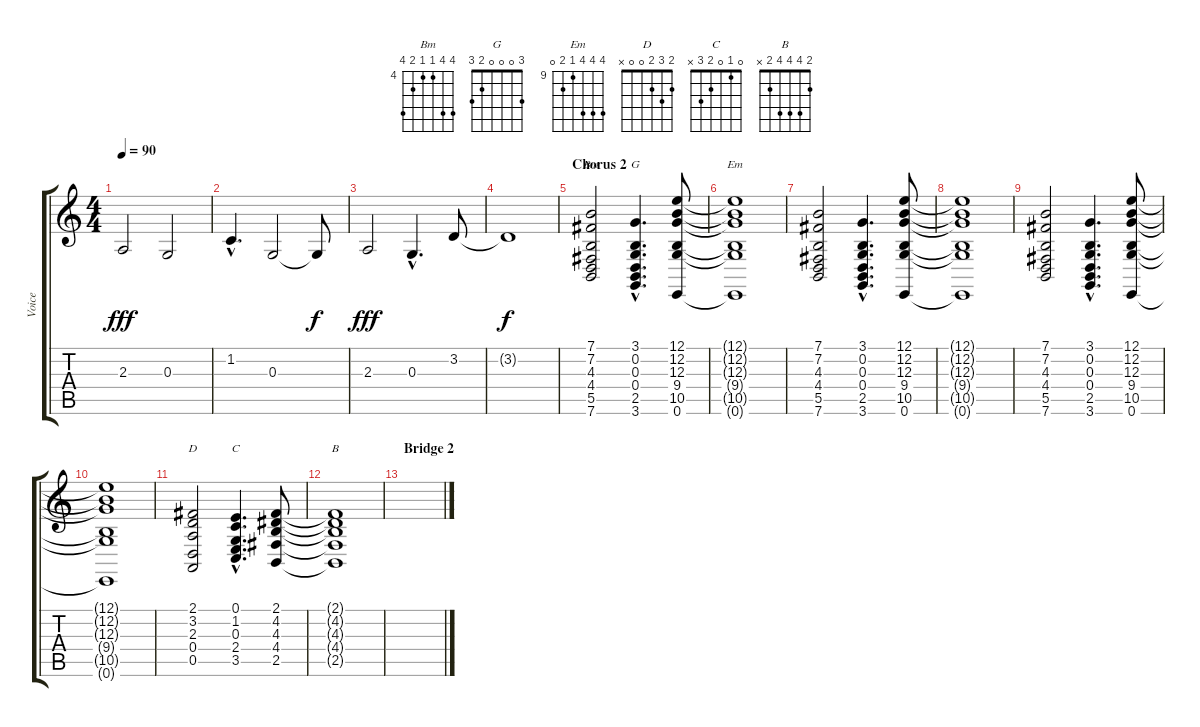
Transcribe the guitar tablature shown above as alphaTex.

\track ("Voice" "Voice") {instrument choiraahs}
\staff {score tabs}
\tuning (E4 B3 G3 D3 A2 E2) {hide}
\chord ("Bm" 7 7 4 4 5 7) {firstfret 4}
\chord ("G" 3 0 0 0 2 3)
\chord ("Em" 12 12 12 9 10 0) {firstfret 9}
\chord ("D" 2 3 2 0 0 x)
\chord ("C" 0 1 0 2 3 x)
\chord ("B" 2 4 4 4 2 x)
\ts (4 4)
\tempo 90
\clef g2
\ks c
2.3.2{dy fff} 0.3.2 |
1.2{hac}.4{d} 0.3.2 0.3{t}.8{dy f} |
2.3.2{dy fff} 0.3{hac}.4{d} 3.2.8 |
3.2{t}.1{dy f} |
\section ("" "Chorus 2")
(7.1 7.2 4.3 4.4 5.5 7.6).2{ch "Bm"} (3.1{hac} 0.2{hac} 0.3{hac} 0.4{hac} 2.5{hac} 3.6{hac}).4{d ch "G"} (12.1 12.2 12.3 9.4 10.5 0.6).8 |
(12.1{t} 12.2{t} 12.3{t} 9.4{t} 10.5{t} 0.6{t}).1{ch "Em"} |
(7.1 7.2 4.3 4.4 5.5 7.6).2 (3.1{hac} 0.2{hac} 0.3{hac} 0.4{hac} 2.5{hac} 3.6{hac}).4{d} (12.1 12.2 12.3 9.4 10.5 0.6).8 |
(12.1{t} 12.2{t} 12.3{t} 9.4{t} 10.5{t} 0.6{t}).1 |
(7.1 7.2 4.3 4.4 5.5 7.6).2 (3.1{hac} 0.2{hac} 0.3{hac} 0.4{hac} 2.5{hac} 3.6{hac}).4{d} (12.1 12.2 12.3 9.4 10.5 0.6).8 |
(12.1{t} 12.2{t} 12.3{t} 9.4{t} 10.5{t} 0.6{t}).1 |
(2.1 3.2 2.3 0.4 0.5).2{ch "D"} (0.1{hac} 1.2{hac} 0.3{hac} 2.4{hac} 3.5{hac}).4{d ch "C"} (2.1 4.2 4.3 4.4 2.5).8 |
(2.1{t} 4.2{t} 4.3{t} 4.4{t} 2.5{t}).1{ch "B"} |
\section ("" "Bridge 2")
